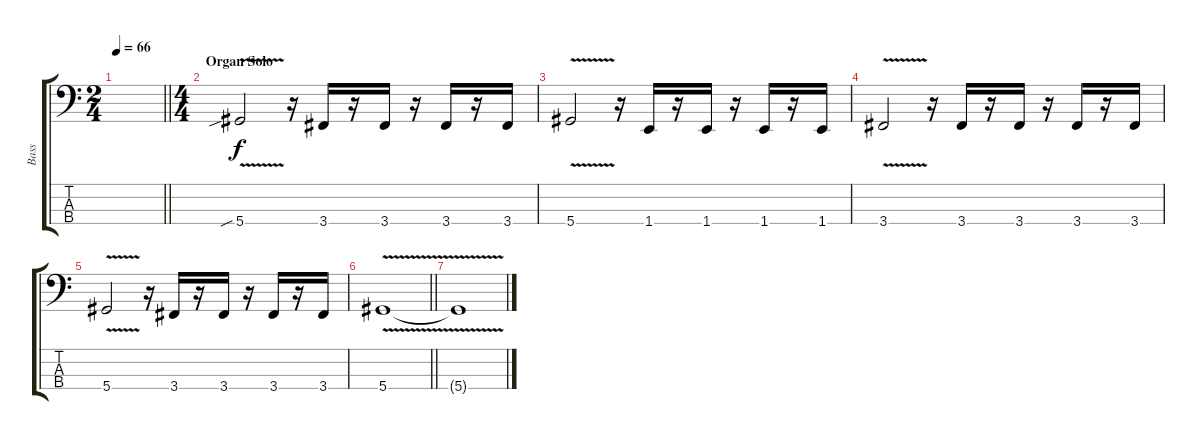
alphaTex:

\track ("Bass" "Bass") {instrument fretlessbass}
\staff {score tabs}
\tuning (Gb2 Db2 Ab1 Eb1) {hide}
\ts (2 4)
\tempo 66
\clef f4
\barLineRight lightlight
\ks c
|
\ts (4 4)
\section ("" "Organ Solo")
5.4{v sib}.2 r.16 3.4.16 r.16 3.4.16 r.16 3.4.16 r.16 3.4.16 |
5.4{v}.2 r.16 1.4.16 r.16 1.4.16 r.16 1.4.16 r.16 1.4.16 |
3.4{v}.2 r.16 3.4.16 r.16 3.4.16 r.16 3.4.16 r.16 3.4.16 |
5.4{v}.2 r.16 3.4.16 r.16 3.4.16 r.16 3.4.16 r.16 3.4.16 |
\barLineRight lightlight
5.4{v}.1 |
\section ("" "")
5.4{t}.1
